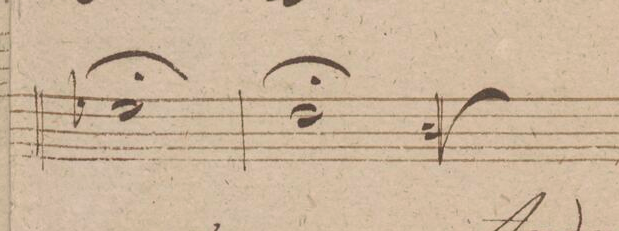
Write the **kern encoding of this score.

**kern	**dynam
*I"Clarinetto 1mo in. A.	*
*clefG2	*
*k[f#]	*
*met(c|)	*
*M2/2	*
1ccX\;	.
=315	=315
1b\;	.
==	==
*-	*-
